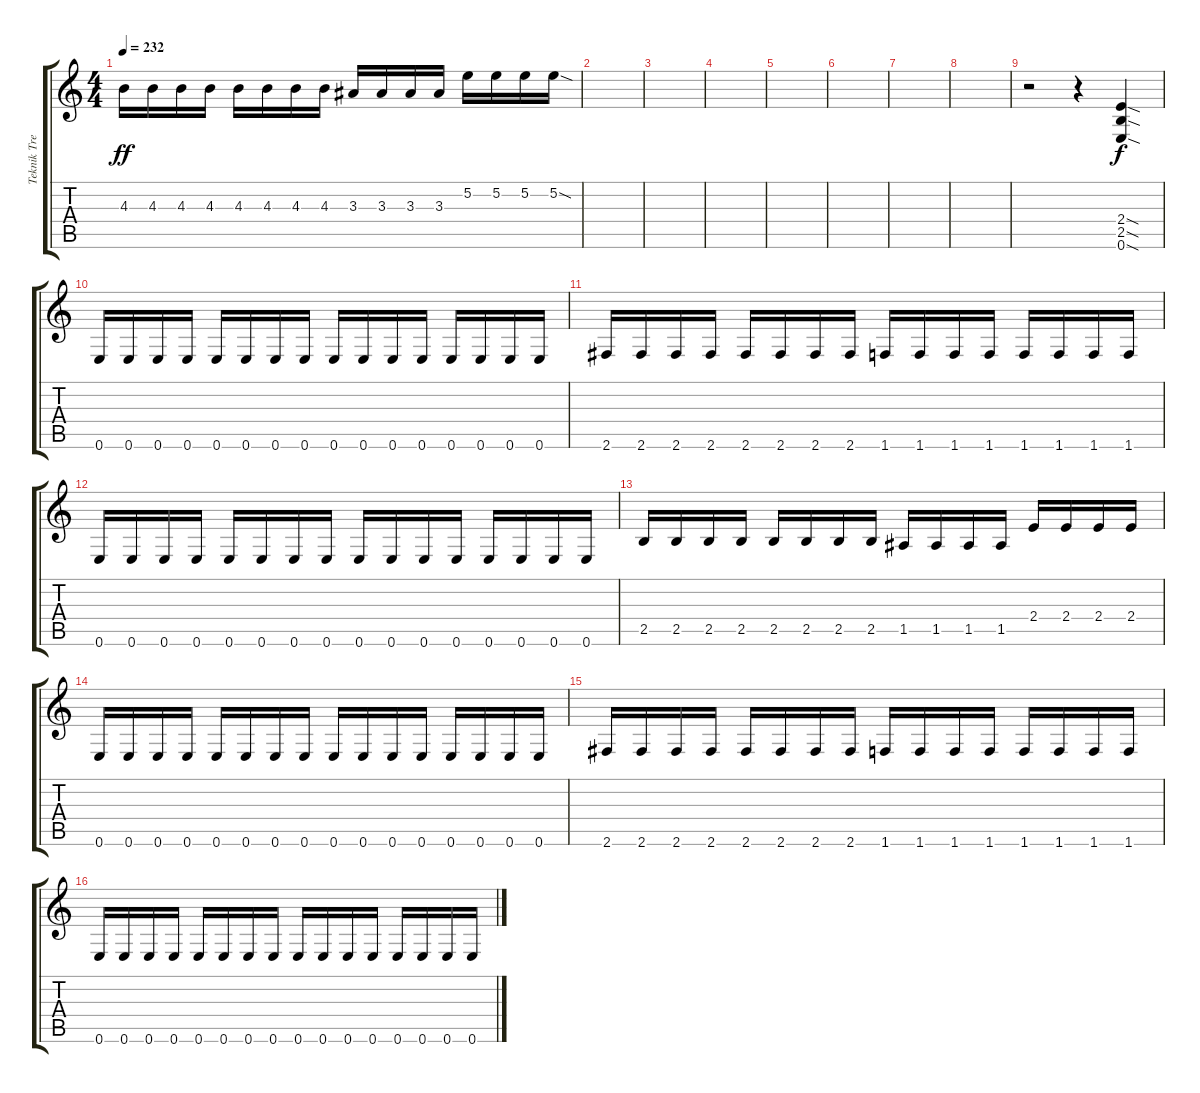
\track ("Teknik Tremolo Guitar" "Teknik Tre") {instrument distortionguitar}
\staff {score tabs}
\tuning (E4 B3 G3 D3 A2 E2) {hide}
\ts (4 4)
\tempo 232
\clef g2
\ks c
4.3.16{dy ff} 4.3.16 4.3.16 4.3.16 4.3.16 4.3.16 4.3.16 4.3.16 3.3.16 3.3.16 3.3.16 3.3.16 5.2.16 5.2.16 5.2.16 5.2{sod}.16 |
|
|
|
|
|
|
|
r.2 r.4 (2.4{sod} 2.5{sod} 0.6{sod}).4{dy f} |
0.6.16 0.6.16 0.6.16 0.6.16 0.6.16 0.6.16 0.6.16 0.6.16 0.6.16 0.6.16 0.6.16 0.6.16 0.6.16 0.6.16 0.6.16 0.6.16 |
2.6.16 2.6.16 2.6.16 2.6.16 2.6.16 2.6.16 2.6.16 2.6.16 1.6.16 1.6.16 1.6.16 1.6.16 1.6.16 1.6.16 1.6.16 1.6.16 |
0.6.16 0.6.16 0.6.16 0.6.16 0.6.16 0.6.16 0.6.16 0.6.16 0.6.16 0.6.16 0.6.16 0.6.16 0.6.16 0.6.16 0.6.16 0.6.16 |
2.5.16 2.5.16 2.5.16 2.5.16 2.5.16 2.5.16 2.5.16 2.5.16 1.5.16 1.5.16 1.5.16 1.5.16 2.4.16 2.4.16 2.4.16 2.4.16 |
0.6.16 0.6.16 0.6.16 0.6.16 0.6.16 0.6.16 0.6.16 0.6.16 0.6.16 0.6.16 0.6.16 0.6.16 0.6.16 0.6.16 0.6.16 0.6.16 |
2.6.16 2.6.16 2.6.16 2.6.16 2.6.16 2.6.16 2.6.16 2.6.16 1.6.16 1.6.16 1.6.16 1.6.16 1.6.16 1.6.16 1.6.16 1.6.16 |
0.6.16 0.6.16 0.6.16 0.6.16 0.6.16 0.6.16 0.6.16 0.6.16 0.6.16 0.6.16 0.6.16 0.6.16 0.6.16 0.6.16 0.6.16 0.6.16
